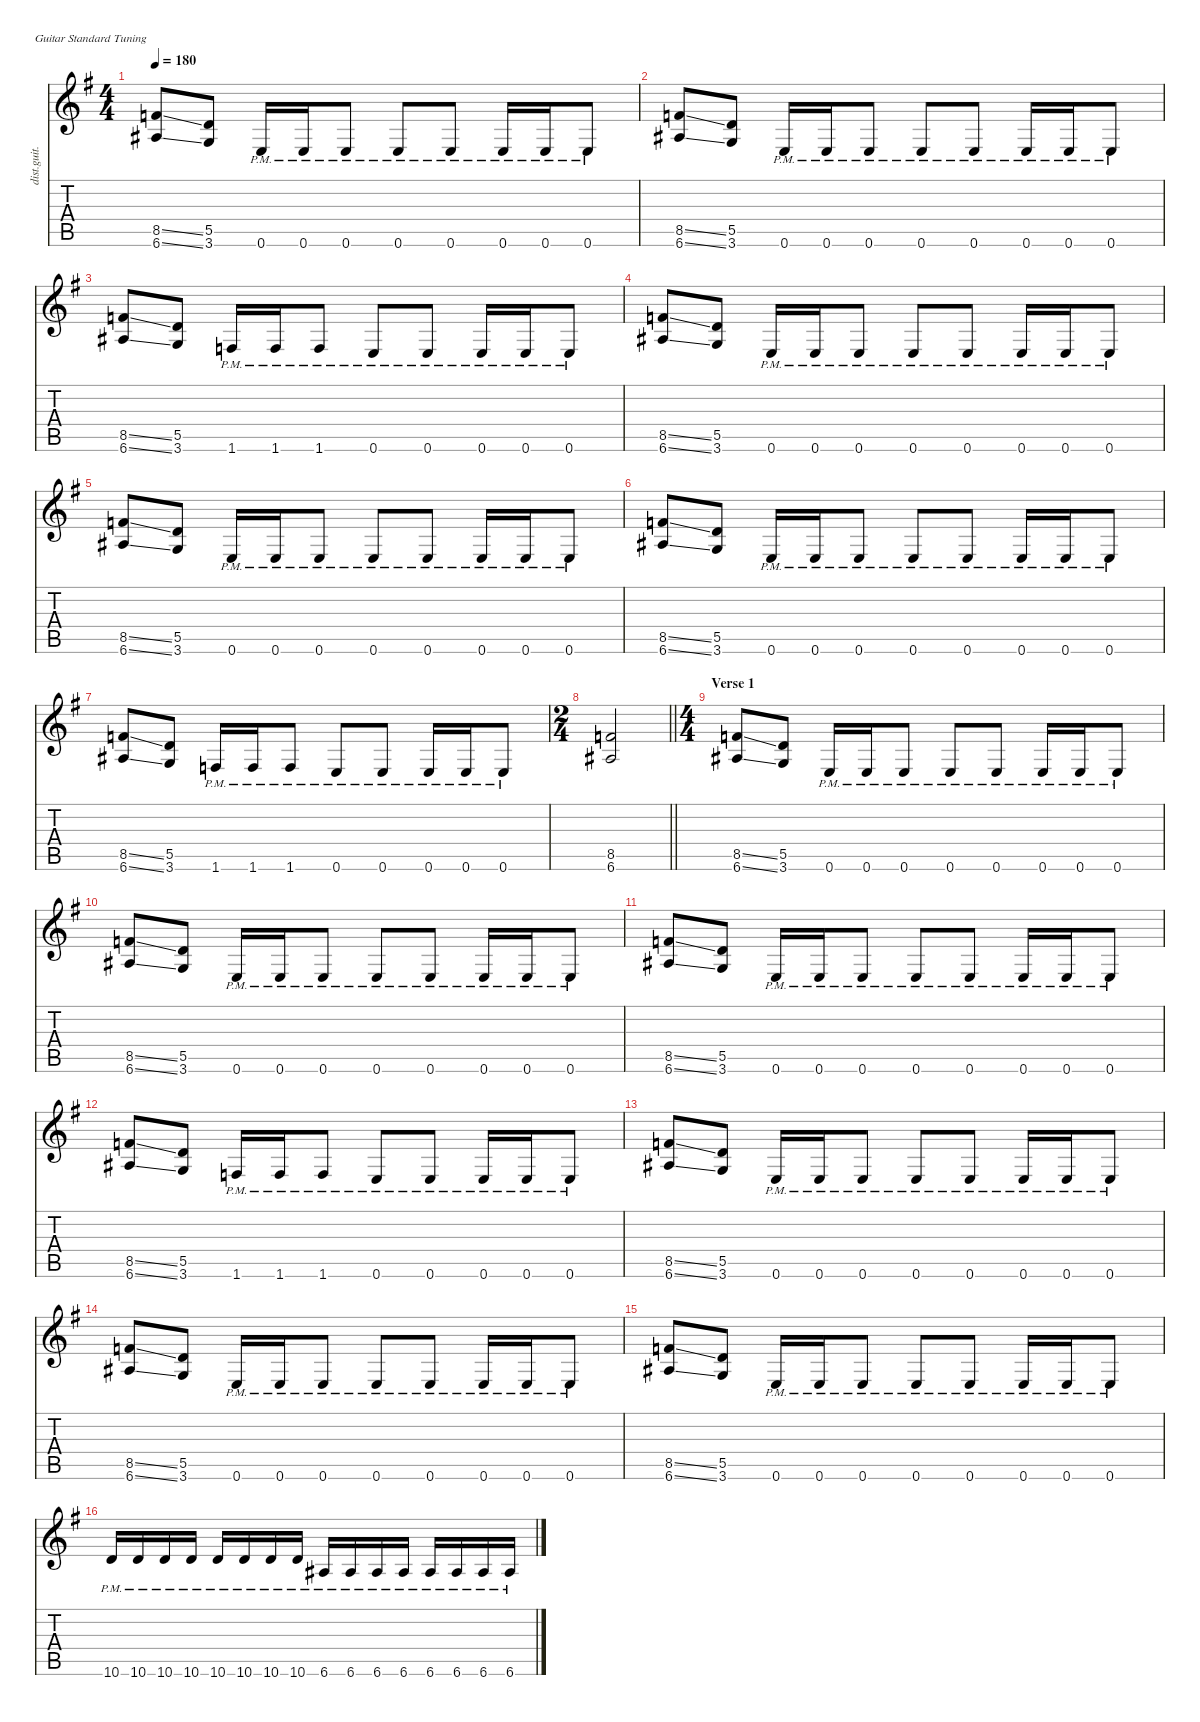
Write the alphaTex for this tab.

\defaultSystemsLayout 4
\hideDynamics
\bracketExtendMode nobrackets
\otherSystemsTrackNameOrientation horizontal
\track ("James Hetfield" "dist.guit.") {solo instrument distortionguitar}
\staff {score tabs}
\tuning (E4 B3 G3 D3 A2 E2)
\ts (4 4)
\tempo 180
\clef g2
\ks eminor
(8.5{ss acc forcenatural} 6.6{ss acc #}).8{dy f beam Up} (5.5{acc forcenatural} 3.6{acc forcenatural}).8{beam Up} 0.6{pm acc forcenatural}.16{beam Up} 0.6{pm acc forcenatural}.16{beam Up} 0.6{pm acc forcenatural}.8{beam Up} 0.6{pm acc forcenatural}.8{beam Up} 0.6{pm acc forcenatural}.8{beam Up} 0.6{pm acc forcenatural}.16{beam Up} 0.6{pm acc forcenatural}.16{beam Up} 0.6{pm acc forcenatural}.8{beam Up} |
(8.5{ss acc forcenatural} 6.6{ss acc #}).8{beam Up} (5.5{acc forcenatural} 3.6{acc forcenatural}).8{beam Up} 0.6{pm acc forcenatural}.16{beam Up} 0.6{pm acc forcenatural}.16{beam Up} 0.6{pm acc forcenatural}.8{beam Up} 0.6{pm acc forcenatural}.8{beam Up} 0.6{pm acc forcenatural}.8{beam Up} 0.6{pm acc forcenatural}.16{beam Up} 0.6{pm acc forcenatural}.16{beam Up} 0.6{pm acc forcenatural}.8{beam Up} |
(8.5{ss acc forcenatural} 6.6{ss acc #}).8{beam Up} (5.5{acc forcenatural} 3.6{acc forcenatural}).8{beam Up} 1.6{pm acc forcenatural}.16{beam Up} 1.6{pm acc forcenatural}.16{beam Up} 1.6{pm acc forcenatural}.8{beam Up} 0.6{pm acc forcenatural}.8{beam Up} 0.6{pm acc forcenatural}.8{beam Up} 0.6{pm acc forcenatural}.16{beam Up} 0.6{pm acc forcenatural}.16{beam Up} 0.6{pm acc forcenatural}.8{beam Up} |
(8.5{ss acc forcenatural} 6.6{ss acc #}).8{beam Up} (5.5{acc forcenatural} 3.6{acc forcenatural}).8{beam Up} 0.6{pm acc forcenatural}.16{beam Up} 0.6{pm acc forcenatural}.16{beam Up} 0.6{pm acc forcenatural}.8{beam Up} 0.6{pm acc forcenatural}.8{beam Up} 0.6{pm acc forcenatural}.8{beam Up} 0.6{pm acc forcenatural}.16{beam Up} 0.6{pm acc forcenatural}.16{beam Up} 0.6{pm acc forcenatural}.8{beam Up} |
(8.5{ss acc forcenatural} 6.6{ss acc #}).8{beam Up} (5.5{acc forcenatural} 3.6{acc forcenatural}).8{beam Up} 0.6{pm acc forcenatural}.16{beam Up} 0.6{pm acc forcenatural}.16{beam Up} 0.6{pm acc forcenatural}.8{beam Up} 0.6{pm acc forcenatural}.8{beam Up} 0.6{pm acc forcenatural}.8{beam Up} 0.6{pm acc forcenatural}.16{beam Up} 0.6{pm acc forcenatural}.16{beam Up} 0.6{pm acc forcenatural}.8{beam Up} |
(8.5{ss acc forcenatural} 6.6{ss acc #}).8{beam Up} (5.5{acc forcenatural} 3.6{acc forcenatural}).8{beam Up} 0.6{pm acc forcenatural}.16{beam Up} 0.6{pm acc forcenatural}.16{beam Up} 0.6{pm acc forcenatural}.8{beam Up} 0.6{pm acc forcenatural}.8{beam Up} 0.6{pm acc forcenatural}.8{beam Up} 0.6{pm acc forcenatural}.16{beam Up} 0.6{pm acc forcenatural}.16{beam Up} 0.6{pm acc forcenatural}.8{beam Up} |
(8.5{ss acc forcenatural} 6.6{ss acc #}).8{beam Up} (5.5{acc forcenatural} 3.6{acc forcenatural}).8{beam Up} 1.6{pm acc forcenatural}.16{beam Up} 1.6{pm acc forcenatural}.16{beam Up} 1.6{pm acc forcenatural}.8{beam Up} 0.6{pm acc forcenatural}.8{beam Up} 0.6{pm acc forcenatural}.8{beam Up} 0.6{pm acc forcenatural}.16{beam Up} 0.6{pm acc forcenatural}.16{beam Up} 0.6{pm acc forcenatural}.8{beam Up} |
\ts (2 4)
\beaming (8 2 2 2 2)
\barLineRight lightlight
(8.5{acc forcenatural} 6.6{acc #}).2{beam Up} |
\ts (4 4)
\beaming (8 2 2 2 2)
\section ("" "Verse 1")
(8.5{ss acc forcenatural} 6.6{ss acc #}).8{beam Up} (5.5{acc forcenatural} 3.6{acc forcenatural}).8{beam Up} 0.6{pm acc forcenatural}.16{beam Up} 0.6{pm acc forcenatural}.16{beam Up} 0.6{pm acc forcenatural}.8{beam Up} 0.6{pm acc forcenatural}.8{beam Up} 0.6{pm acc forcenatural}.8{beam Up} 0.6{pm acc forcenatural}.16{beam Up} 0.6{pm acc forcenatural}.16{beam Up} 0.6{pm acc forcenatural}.8{beam Up} |
(8.5{ss acc forcenatural} 6.6{ss acc #}).8{beam Up} (5.5{acc forcenatural} 3.6{acc forcenatural}).8{beam Up} 0.6{pm acc forcenatural}.16{beam Up} 0.6{pm acc forcenatural}.16{beam Up} 0.6{pm acc forcenatural}.8{beam Up} 0.6{pm acc forcenatural}.8{beam Up} 0.6{pm acc forcenatural}.8{beam Up} 0.6{pm acc forcenatural}.16{beam Up} 0.6{pm acc forcenatural}.16{beam Up} 0.6{pm acc forcenatural}.8{beam Up} |
(8.5{ss acc forcenatural} 6.6{ss acc #}).8{beam Up} (5.5{acc forcenatural} 3.6{acc forcenatural}).8{beam Up} 0.6{pm acc forcenatural}.16{beam Up} 0.6{pm acc forcenatural}.16{beam Up} 0.6{pm acc forcenatural}.8{beam Up} 0.6{pm acc forcenatural}.8{beam Up} 0.6{pm acc forcenatural}.8{beam Up} 0.6{pm acc forcenatural}.16{beam Up} 0.6{pm acc forcenatural}.16{beam Up} 0.6{pm acc forcenatural}.8{beam Up} |
(8.5{ss acc forcenatural} 6.6{ss acc #}).8{beam Up} (5.5{acc forcenatural} 3.6{acc forcenatural}).8{beam Up} 1.6{pm acc forcenatural}.16{beam Up} 1.6{pm acc forcenatural}.16{beam Up} 1.6{pm acc forcenatural}.8{beam Up} 0.6{pm acc forcenatural}.8{beam Up} 0.6{pm acc forcenatural}.8{beam Up} 0.6{pm acc forcenatural}.16{beam Up} 0.6{pm acc forcenatural}.16{beam Up} 0.6{pm acc forcenatural}.8{beam Up} |
(8.5{ss acc forcenatural} 6.6{ss acc #}).8{beam Up} (5.5{acc forcenatural} 3.6{acc forcenatural}).8{beam Up} 0.6{pm acc forcenatural}.16{beam Up} 0.6{pm acc forcenatural}.16{beam Up} 0.6{pm acc forcenatural}.8{beam Up} 0.6{pm acc forcenatural}.8{beam Up} 0.6{pm acc forcenatural}.8{beam Up} 0.6{pm acc forcenatural}.16{beam Up} 0.6{pm acc forcenatural}.16{beam Up} 0.6{pm acc forcenatural}.8{beam Up} |
(8.5{ss acc forcenatural} 6.6{ss acc #}).8{beam Up} (5.5{acc forcenatural} 3.6{acc forcenatural}).8{beam Up} 0.6{pm acc forcenatural}.16{beam Up} 0.6{pm acc forcenatural}.16{beam Up} 0.6{pm acc forcenatural}.8{beam Up} 0.6{pm acc forcenatural}.8{beam Up} 0.6{pm acc forcenatural}.8{beam Up} 0.6{pm acc forcenatural}.16{beam Up} 0.6{pm acc forcenatural}.16{beam Up} 0.6{pm acc forcenatural}.8{beam Up} |
(8.5{ss acc forcenatural} 6.6{ss acc #}).8{beam Up} (5.5{acc forcenatural} 3.6{acc forcenatural}).8{beam Up} 0.6{pm acc forcenatural}.16{beam Up} 0.6{pm acc forcenatural}.16{beam Up} 0.6{pm acc forcenatural}.8{beam Up} 0.6{pm acc forcenatural}.8{beam Up} 0.6{pm acc forcenatural}.8{beam Up} 0.6{pm acc forcenatural}.16{beam Up} 0.6{pm acc forcenatural}.16{beam Up} 0.6{pm acc forcenatural}.8{beam Up} |
10.6{pm acc forcenatural}.16{beam Up} 10.6{pm acc forcenatural}.16{beam Up} 10.6{pm acc forcenatural}.16{beam Up} 10.6{pm acc forcenatural}.16{beam Up} 10.6{pm acc forcenatural}.16{beam Up} 10.6{pm acc forcenatural}.16{beam Up} 10.6{pm acc forcenatural}.16{beam Up} 10.6{pm acc forcenatural}.16{beam Up} 6.6{pm acc #}.16{beam Up} 6.6{pm acc #}.16{beam Up} 6.6{pm acc #}.16{beam Up} 6.6{pm acc #}.16{beam Up} 6.6{pm acc #}.16{beam Up} 6.6{pm acc #}.16{beam Up} 6.6{pm acc #}.16{beam Up} 6.6{pm acc #}.16{beam Up}
